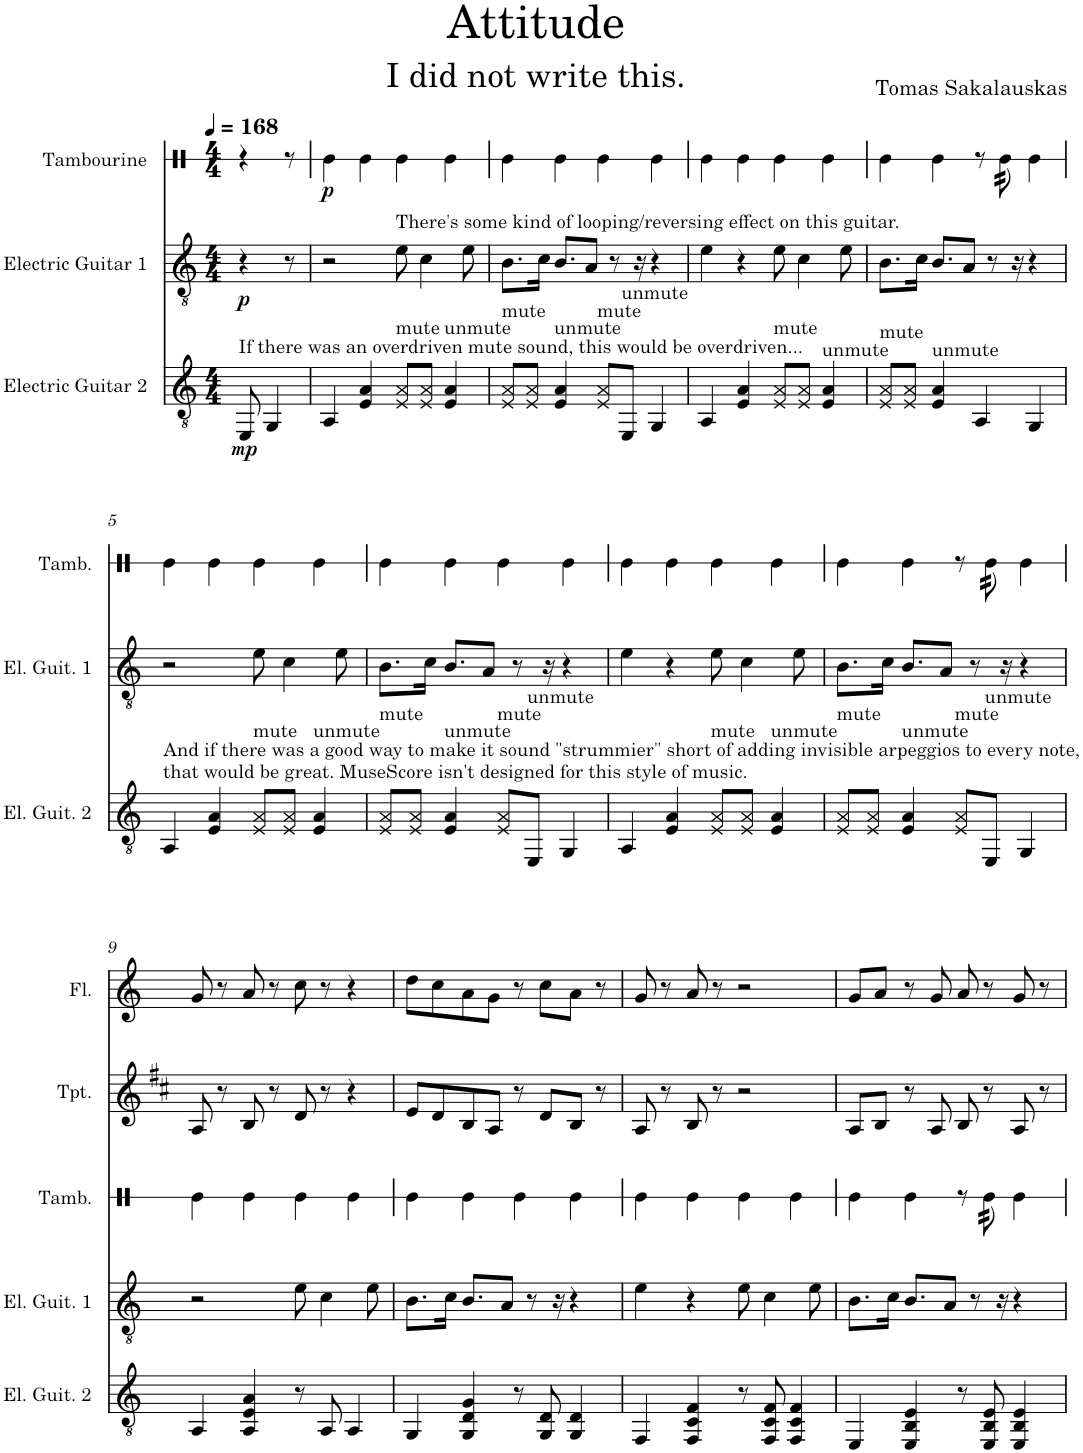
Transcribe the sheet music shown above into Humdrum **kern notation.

**kern	**dynam	**kern	**dynam	**kern	**dynam	**kern	**kern	**kern	**kern
*part7	*part7	*part6	*part6	*part5	*part5	*part4	*part3	*part2	*part1
*staff7	*staff7	*staff6	*staff6	*staff5	*staff5	*staff4	*staff3	*staff2	*staff1
*I"Electric Guitar 2	*	*I"Electric Guitar 1	*	*I"Tambourine	*	*I"Drumset	*I"Trombone	*I"Trumpet	*I"Flute
*I'El. Guit. 2	*	*I'El. Guit. 1	*	*I'Tamb.	*	*I'D. Set	*I'Tbn.	*I'Tpt.	*I'Fl.
*	*	*	*	*stria1	*	*	*	*	*
*clefGv2	*	*clefGv2	*	*clefX	*	*clefX	*clefF4	*clefG2	*clefG2
*	*	*	*	*	*	*	*	*Trd1c2	*
*k[]	*	*k[]	*	*k[]	*	*k[]	*k[]	*k[f#c#]	*k[]
*M4/4	*	*M4/4	*	*M4/4	*	*M4/4	*M4/4	*M4/4	*M4/4
*MM168	*	*MM168	*	*MM168	*	*MM168	*MM168	*MM168	*MM168
=	=	=	=	=	=	=	=	=	=
!LO:TX:a:t=If there was an overdriven mute sound, this would be overdriven...	!	!	!	!	!	!	!	!	!
!	!LO:DY:b	!	!LO:DY:b	!	!	!	!	!	!
8EE/	mp	4r	p	4r	.	4r	4r	4r	4r
4GG/	.	.	.	.	.	.	.	.	.
.	.	8r	.	8r	.	8r	8r	8r	8r
=1	=1	=1	=1	=1	=1	=1	=1	=1	=1
!	!	!	!	!	!LO:DY:b	!	!	!	!
4AA/	.	2r	.	4Re\	p	1r	1r	1r	1r
4E/ 4A/	.	.	.	4Re\	.	.	.	.	.
!	!	!LO:TX:a:t=There's some kind of looping/reversing effect on this guitar.	!	!	!	!	!	!	!
!LO:TX:a:t=mute	!	!	!	!	!	!	!	!	!
8E/ 8A/L	.	8e\	.	4Re\	.	.	.	.	.
8E/ 8A/J	.	4c\	.	.	.	.	.	.	.
!LO:TX:a:t=unmute	!	!	!	!	!	!	!	!	!
4E/ 4A/	.	.	.	4Re\	.	.	.	.	.
.	.	8e\	.	.	.	.	.	.	.
=2	=2	=2	=2	=2	=2	=2	=2	=2	=2
!LO:TX:a:t=mute	!	!	!	!	!	!	!	!	!
8E/ 8A/L	.	8.B\L	.	4Re\	.	1r	1r	1r	1r
8E/ 8A/J	.	.	.	.	.	.	.	.	.
.	.	16c\Jk	.	.	.	.	.	.	.
!LO:TX:a:t=unmute	!	!	!	!	!	!	!	!	!
4E/ 4A/	.	8.B/L	.	4Re\	.	.	.	.	.
.	.	8A/J	.	.	.	.	.	.	.
!LO:TX:a:t=mute	!	!	!	!	!	!	!	!	!
8E/ 8A/L	.	.	.	4Re\	.	.	.	.	.
.	.	8r	.	.	.	.	.	.	.
!LO:TX:a:t=unmute	!	!	!	!	!	!	!	!	!
8EE/J	.	.	.	.	.	.	.	.	.
.	.	16r	.	.	.	.	.	.	.
4GG/	.	4r	.	4Re\	.	.	.	.	.
=3	=3	=3	=3	=3	=3	=3	=3	=3	=3
4AA/	.	4e\	.	4Re\	.	1r	1r	1r	1r
4E/ 4A/	.	4r	.	4Re\	.	.	.	.	.
!LO:TX:a:t=mute	!	!	!	!	!	!	!	!	!
8E/ 8A/L	.	8e\	.	4Re\	.	.	.	.	.
8E/ 8A/J	.	4c\	.	.	.	.	.	.	.
!LO:TX:a:t=unmute	!	!	!	!	!	!	!	!	!
4E/ 4A/	.	.	.	4Re\	.	.	.	.	.
.	.	8e\	.	.	.	.	.	.	.
=4	=4	=4	=4	=4	=4	=4	=4	=4	=4
!LO:TX:a:t=mute	!	!	!	!	!	!	!	!	!
8E/ 8A/L	.	8.B\L	.	4Re\	.	1r	1r	1r	1r
8E/ 8A/J	.	.	.	.	.	.	.	.	.
.	.	16c\Jk	.	.	.	.	.	.	.
!LO:TX:a:t=unmute	!	!	!	!	!	!	!	!	!
4E/ 4A/	.	8.B/L	.	4Re\	.	.	.	.	.
.	.	8A/J	.	.	.	.	.	.	.
4AA/	.	.	.	8r	.	.	.	.	.
.	.	8r	.	.	.	.	.	.	.
*	*	*	*	*tremolo	*	*	*	*	*
.	.	.	.	32Re\	.	.	.	.	.
.	.	.	.	32Re\	.	.	.	.	.
.	.	16r	.	32Re\	.	.	.	.	.
.	.	.	.	32Re\	.	.	.	.	.
*	*	*	*	*Xtremolo	*	*	*	*	*
4GG/	.	4r	.	4Re\	.	.	.	.	.
!!LO:LB:g=z
=5	=5	=5	=5	=5	=5	=5	=5	=5	=5
!LO:TX:a:t=And if there was a good way to make it sound "strummier" short of adding invisible arpeggios to every note,	!	!	!	!	!	!	!	!	!
!LO:TX:a:t=that would be great. MuseScore isn't designed for this style of music.	!	!	!	!	!	!	!	!	!
4AA/	.	2r	.	4Re\	.	1r	1r	1r	1r
4E/ 4A/	.	.	.	4Re\	.	.	.	.	.
!LO:TX:a:t=mute	!	!	!	!	!	!	!	!	!
8E/ 8A/L	.	8e\	.	4Re\	.	.	.	.	.
8E/ 8A/J	.	4c\	.	.	.	.	.	.	.
!LO:TX:a:t=unmute	!	!	!	!	!	!	!	!	!
4E/ 4A/	.	.	.	4Re\	.	.	.	.	.
.	.	8e\	.	.	.	.	.	.	.
=6	=6	=6	=6	=6	=6	=6	=6	=6	=6
!LO:TX:a:t=mute	!	!	!	!	!	!	!	!	!
8E/ 8A/L	.	8.B\L	.	4Re\	.	1r	1r	1r	1r
8E/ 8A/J	.	.	.	.	.	.	.	.	.
.	.	16c\Jk	.	.	.	.	.	.	.
!LO:TX:a:t=unmute	!	!	!	!	!	!	!	!	!
4E/ 4A/	.	8.B/L	.	4Re\	.	.	.	.	.
.	.	8A/J	.	.	.	.	.	.	.
!LO:TX:a:t=mute	!	!	!	!	!	!	!	!	!
8E/ 8A/L	.	.	.	4Re\	.	.	.	.	.
.	.	8r	.	.	.	.	.	.	.
!LO:TX:a:t=unmute	!	!	!	!	!	!	!	!	!
8EE/J	.	.	.	.	.	.	.	.	.
.	.	16r	.	.	.	.	.	.	.
4GG/	.	4r	.	4Re\	.	.	.	.	.
=7	=7	=7	=7	=7	=7	=7	=7	=7	=7
4AA/	.	4e\	.	4Re\	.	1r	1r	1r	1r
4E/ 4A/	.	4r	.	4Re\	.	.	.	.	.
!LO:TX:a:t=mute	!	!	!	!	!	!	!	!	!
8E/ 8A/L	.	8e\	.	4Re\	.	.	.	.	.
8E/ 8A/J	.	4c\	.	.	.	.	.	.	.
!LO:TX:a:t=unmute	!	!	!	!	!	!	!	!	!
4E/ 4A/	.	.	.	4Re\	.	.	.	.	.
.	.	8e\	.	.	.	.	.	.	.
=8	=8	=8	=8	=8	=8	=8	=8	=8	=8
!LO:TX:a:t=mute	!	!	!	!	!	!	!	!	!
8E/ 8A/L	.	8.B\L	.	4Re\	.	1r	1r	1r	1r
8E/ 8A/J	.	.	.	.	.	.	.	.	.
.	.	16c\Jk	.	.	.	.	.	.	.
!LO:TX:a:t=unmute	!	!	!	!	!	!	!	!	!
4E/ 4A/	.	8.B/L	.	4Re\	.	.	.	.	.
.	.	8A/J	.	.	.	.	.	.	.
!LO:TX:a:t=mute	!	!	!	!	!	!	!	!	!
8E/ 8A/L	.	.	.	8r	.	.	.	.	.
.	.	8r	.	.	.	.	.	.	.
!LO:TX:a:t=unmute	!	!	!	!	!	!	!	!	!
*	*	*	*	*tremolo	*	*	*	*	*
8EE/J	.	.	.	32Re\	.	.	.	.	.
.	.	.	.	32Re\	.	.	.	.	.
.	.	16r	.	32Re\	.	.	.	.	.
.	.	.	.	32Re\	.	.	.	.	.
*	*	*	*	*Xtremolo	*	*	*	*	*
4GG/	.	4r	.	4Re\	.	.	.	.	.
!!LO:LB:g=z
=9	=9	=9	=9	=9	=9	=9	=9	=9	=9
4AA/	.	2r	.	4Re\	.	1r	1r	8A/	8g/
.	.	.	.	.	.	.	.	8r	8r
4AA/ 4E/ 4A/	.	.	.	4Re\	.	.	.	8B/	8a/
.	.	.	.	.	.	.	.	8r	8r
8r	.	8e\	.	4Re\	.	.	.	8d/	8cc\
8AA/	.	4c\	.	.	.	.	.	8r	8r
4AA/	.	.	.	4Re\	.	.	.	4r	4r
.	.	8e\	.	.	.	.	.	.	.
=10	=10	=10	=10	=10	=10	=10	=10	=10	=10
4GG/	.	8.B\L	.	4Re\	.	1r	1r	8e/L	8dd\L
.	.	.	.	.	.	.	.	8d/	8cc\
.	.	16c\Jk	.	.	.	.	.	.	.
4GG/ 4D/ 4G/	.	8.B/L	.	4Re\	.	.	.	8B/	8a\
.	.	.	.	.	.	.	.	8A/J	8g\J
.	.	8A/J	.	.	.	.	.	.	.
8r	.	.	.	4Re\	.	.	.	8r	8r
.	.	8r	.	.	.	.	.	.	.
8GG/ 8D/	.	.	.	.	.	.	.	8d/L	8cc\L
.	.	16r	.	.	.	.	.	.	.
4GG/ 4D/	.	4r	.	4Re\	.	.	.	8B/J	8a\J
.	.	.	.	.	.	.	.	8r	8r
=11	=11	=11	=11	=11	=11	=11	=11	=11	=11
4FF/	.	4e\	.	4Re\	.	1r	1r	8A/	8g/
.	.	.	.	.	.	.	.	8r	8r
4FF/ 4C/ 4F/	.	4r	.	4Re\	.	.	.	8B/	8a/
.	.	.	.	.	.	.	.	8r	8r
8r	.	8e\	.	4Re\	.	.	.	2r	2r
8FF/ 8C/ 8F/	.	4c\	.	.	.	.	.	.	.
4FF/ 4C/ 4F/	.	.	.	4Re\	.	.	.	.	.
.	.	8e\	.	.	.	.	.	.	.
=12	=12	=12	=12	=12	=12	=12	=12	=12	=12
4EE/	.	8.B\L	.	4Re\	.	1r	1r	8A/L	8g/L
.	.	.	.	.	.	.	.	8B/J	8a/J
.	.	16c\Jk	.	.	.	.	.	.	.
4EE/ 4BB/ 4E/	.	8.B/L	.	4Re\	.	.	.	8r	8r
.	.	.	.	.	.	.	.	8A/	8g/
.	.	8A/J	.	.	.	.	.	.	.
8r	.	.	.	8r	.	.	.	8B/	8a/
.	.	8r	.	.	.	.	.	.	.
*	*	*	*	*tremolo	*	*	*	*	*
8EE/ 8BB/ 8E/	.	.	.	32Re\	.	.	.	8r	8r
.	.	.	.	32Re\	.	.	.	.	.
.	.	16r	.	32Re\	.	.	.	.	.
.	.	.	.	32Re\	.	.	.	.	.
*	*	*	*	*Xtremolo	*	*	*	*	*
4EE/ 4BB/ 4E/	.	4r	.	4Re\	.	.	.	8A/	8g/
.	.	.	.	.	.	.	.	8r	8r
=	=	=	=	=	=	=	=	=	=
*-	*-	*-	*-	*-	*-	*-	*-	*-	*-
